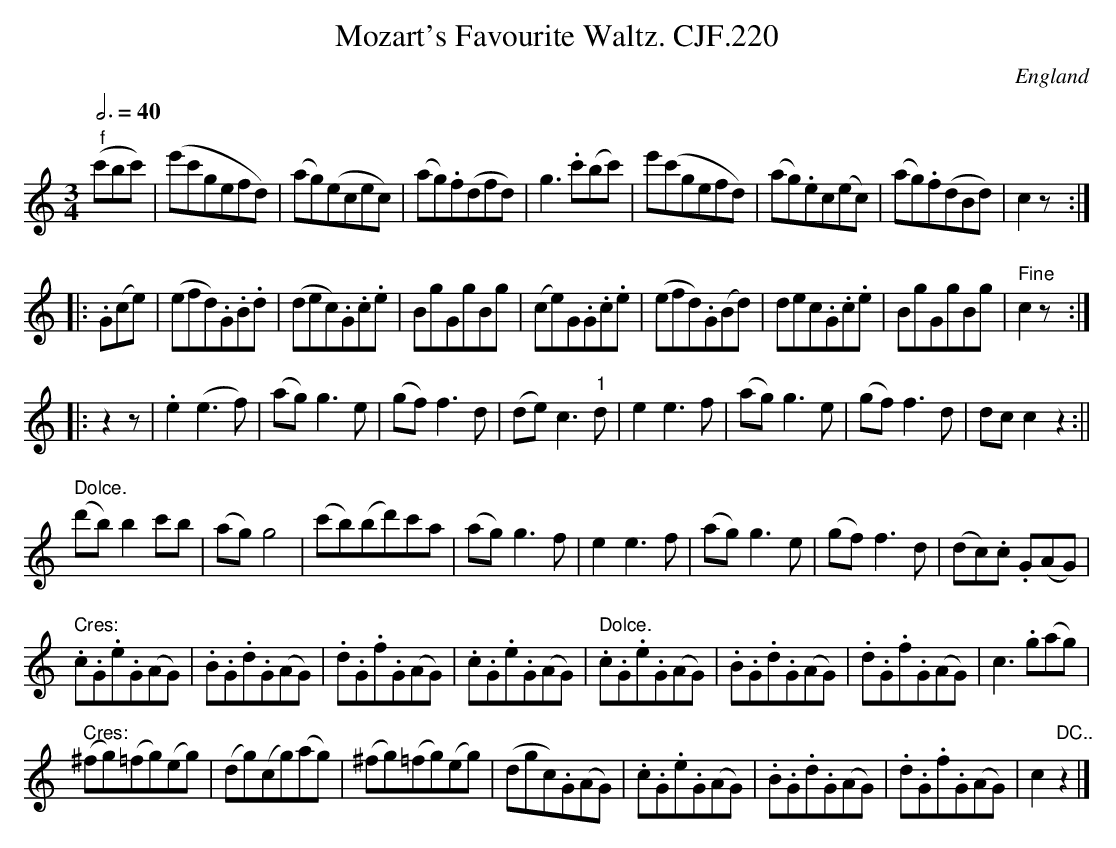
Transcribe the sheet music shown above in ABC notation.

X:1
T:Mozart's Favourite Waltz. CJF.220
O:England
M:3/4
L:1/8
Q:3/4=40
K:C major
" f"(c'bc')|(e'c'gefd)|(ag)(ecec)|(ag).f(dfd)|g3.c'(bc')|\
e'(c'gefd)|(ag).ec(ec)|(ag).f(dBd)|c2z:|!
|:.G(ce)|(efd).G.B.d|(dec).G.c.e|BgGgBg|(ce)G.G.c.e|\
(efd).G(Bd)|dec.G.c.e|BgGgBg|" Fine"c2z:|!
|:z2z|.e2(e3f)|(ag)g3e|(gf)f3d|(de)c3"1"d|e2e3f|\
(ag)g3e|(gf)f3d|dcc2z2:||!
" Dolce."(d'b)b2c'b|(ag)g4|(c'b)(bd')c'a|(ag)g3f|e2e3f|\
(ag)g3e|(gf)f3d|(dc).c .G(AG)|!
" Cres:".c.G.e.G(AG)|.B.G.d.G(AG)|.d.G.f.G(AG)|.c.G.e.G(AG)|\
" Dolce.".c.G.e.G(AG)|.B.G.d.G(AG)|.d.G.f.G(AG)|c3.g(ag)|!
" Cres:"(^fg)(=fg)(eg)|(dg)(cg)(ag)|(^fg)(=fg)(eg)|(dgc).G(AG)|\
.c.G.e.G(AG)|.B.G.d.G(AG)|.d.G.f.G(AG)|c2" DC.."z2|]
